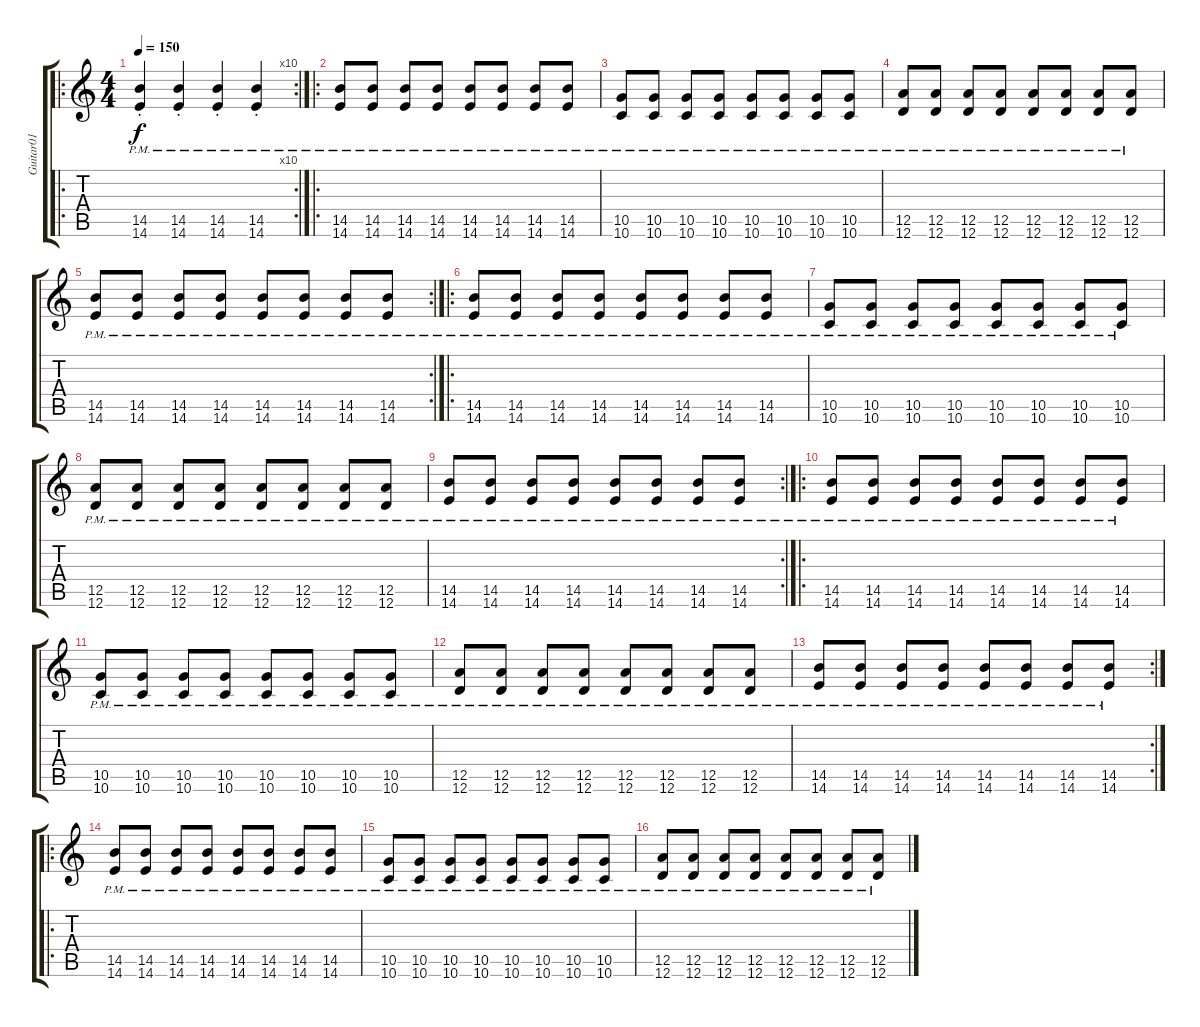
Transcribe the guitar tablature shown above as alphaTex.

\track ("Guitar01" "Guitar01") {instrument overdrivenguitar}
\staff {score tabs}
\tuning (E4 B3 G3 D3 A2 D2) {hide}
\ro
\rc 10
\ts (4 4)
\tempo 150
\clef g2
\ks c
(14.5{pm st} 14.6{pm st}).4{dy f} (14.5{pm st} 14.6{pm st}).4 (14.5{pm st} 14.6{pm st}).4 (14.5{pm st} 14.6{pm st}).4 |
\ro
(14.5{pm} 14.6{pm}).8 (14.5{pm} 14.6{pm}).8 (14.5{pm} 14.6{pm}).8 (14.5{pm} 14.6{pm}).8 (14.5{pm} 14.6{pm}).8 (14.5{pm} 14.6{pm}).8 (14.5{pm} 14.6{pm}).8 (14.5{pm} 14.6{pm}).8 |
(10.5{pm} 10.6{pm}).8 (10.5{pm} 10.6{pm}).8 (10.5{pm} 10.6{pm}).8 (10.5{pm} 10.6{pm}).8 (10.5{pm} 10.6{pm}).8 (10.5{pm} 10.6{pm}).8 (10.5{pm} 10.6{pm}).8 (10.5{pm} 10.6{pm}).8 |
(12.5{pm} 12.6{pm}).8 (12.5{pm} 12.6{pm}).8 (12.5{pm} 12.6{pm}).8 (12.5{pm} 12.6{pm}).8 (12.5{pm} 12.6{pm}).8 (12.5{pm} 12.6{pm}).8 (12.5{pm} 12.6{pm}).8 (12.5{pm} 12.6{pm}).8 |
\rc 2
(14.5{pm} 14.6{pm}).8 (14.5{pm} 14.6{pm}).8 (14.5{pm} 14.6{pm}).8 (14.5{pm} 14.6{pm}).8 (14.5{pm} 14.6{pm}).8 (14.5{pm} 14.6{pm}).8 (14.5{pm} 14.6{pm}).8 (14.5{pm} 14.6{pm}).8 |
\ro
(14.5{pm} 14.6{pm}).8 (14.5{pm} 14.6{pm}).8 (14.5{pm} 14.6{pm}).8 (14.5{pm} 14.6{pm}).8 (14.5{pm} 14.6{pm}).8 (14.5{pm} 14.6{pm}).8 (14.5{pm} 14.6{pm}).8 (14.5{pm} 14.6{pm}).8 |
(10.5{pm} 10.6{pm}).8 (10.5{pm} 10.6{pm}).8 (10.5{pm} 10.6{pm}).8 (10.5{pm} 10.6{pm}).8 (10.5{pm} 10.6{pm}).8 (10.5{pm} 10.6{pm}).8 (10.5{pm} 10.6{pm}).8 (10.5{pm} 10.6{pm}).8 |
(12.5{pm} 12.6{pm}).8 (12.5{pm} 12.6{pm}).8 (12.5{pm} 12.6{pm}).8 (12.5{pm} 12.6{pm}).8 (12.5{pm} 12.6{pm}).8 (12.5{pm} 12.6{pm}).8 (12.5{pm} 12.6{pm}).8 (12.5{pm} 12.6{pm}).8 |
\rc 2
(14.5{pm} 14.6{pm}).8 (14.5{pm} 14.6{pm}).8 (14.5{pm} 14.6{pm}).8 (14.5{pm} 14.6{pm}).8 (14.5{pm} 14.6{pm}).8 (14.5{pm} 14.6{pm}).8 (14.5{pm} 14.6{pm}).8 (14.5{pm} 14.6{pm}).8 |
\ro
(14.5{pm} 14.6{pm}).8 (14.5{pm} 14.6{pm}).8 (14.5{pm} 14.6{pm}).8 (14.5{pm} 14.6{pm}).8 (14.5{pm} 14.6{pm}).8 (14.5{pm} 14.6{pm}).8 (14.5{pm} 14.6{pm}).8 (14.5{pm} 14.6{pm}).8 |
(10.5{pm} 10.6{pm}).8 (10.5{pm} 10.6{pm}).8 (10.5{pm} 10.6{pm}).8 (10.5{pm} 10.6{pm}).8 (10.5{pm} 10.6{pm}).8 (10.5{pm} 10.6{pm}).8 (10.5{pm} 10.6{pm}).8 (10.5{pm} 10.6{pm}).8 |
(12.5{pm} 12.6{pm}).8 (12.5{pm} 12.6{pm}).8 (12.5{pm} 12.6{pm}).8 (12.5{pm} 12.6{pm}).8 (12.5{pm} 12.6{pm}).8 (12.5{pm} 12.6{pm}).8 (12.5{pm} 12.6{pm}).8 (12.5{pm} 12.6{pm}).8 |
\rc 2
(14.5{pm} 14.6{pm}).8 (14.5{pm} 14.6{pm}).8 (14.5{pm} 14.6{pm}).8 (14.5{pm} 14.6{pm}).8 (14.5{pm} 14.6{pm}).8 (14.5{pm} 14.6{pm}).8 (14.5{pm} 14.6{pm}).8 (14.5{pm} 14.6{pm}).8 |
\ro
(14.5{pm} 14.6{pm}).8 (14.5{pm} 14.6{pm}).8 (14.5{pm} 14.6{pm}).8 (14.5{pm} 14.6{pm}).8 (14.5{pm} 14.6{pm}).8 (14.5{pm} 14.6{pm}).8 (14.5{pm} 14.6{pm}).8 (14.5{pm} 14.6{pm}).8 |
(10.5{pm} 10.6{pm}).8 (10.5{pm} 10.6{pm}).8 (10.5{pm} 10.6{pm}).8 (10.5{pm} 10.6{pm}).8 (10.5{pm} 10.6{pm}).8 (10.5{pm} 10.6{pm}).8 (10.5{pm} 10.6{pm}).8 (10.5{pm} 10.6{pm}).8 |
(12.5{pm} 12.6{pm}).8 (12.5{pm} 12.6{pm}).8 (12.5{pm} 12.6{pm}).8 (12.5{pm} 12.6{pm}).8 (12.5{pm} 12.6{pm}).8 (12.5{pm} 12.6{pm}).8 (12.5{pm} 12.6{pm}).8 (12.5{pm} 12.6{pm}).8
